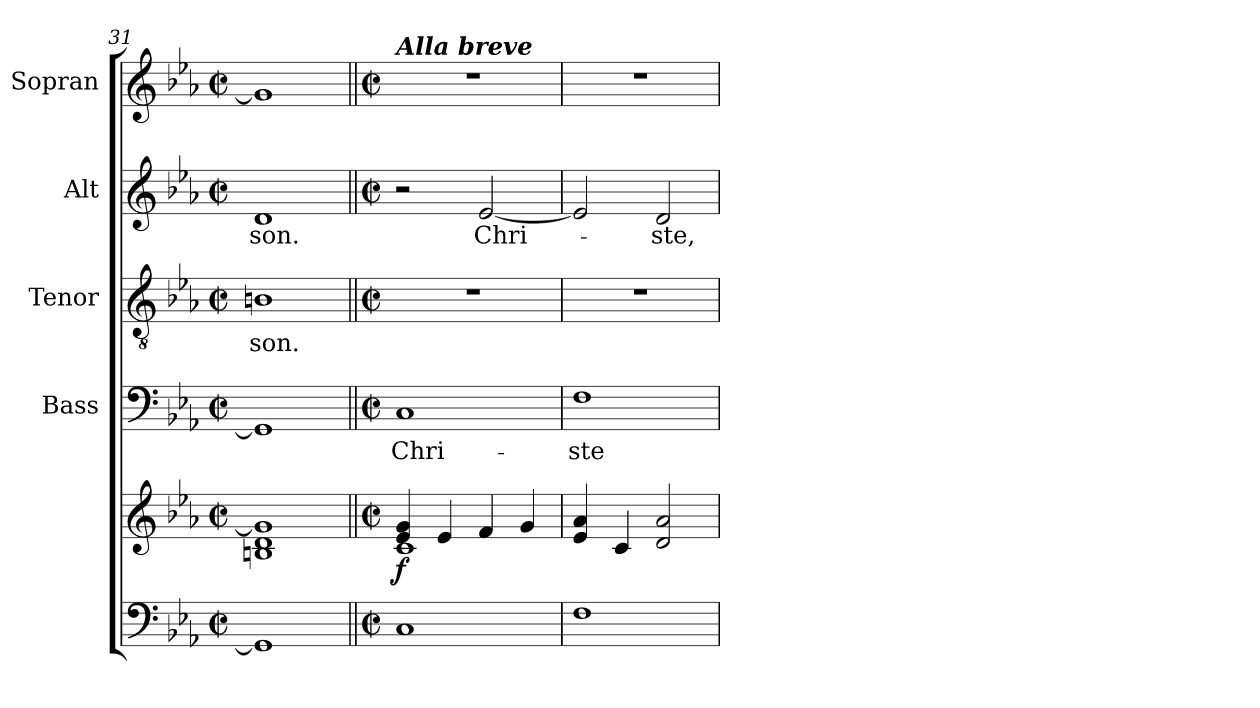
**kern	**kern	**dynam	**kern	**text	**kern	**text	**kern	**text	**kern	**text
*part5	*part5	*part5	*part4	*part4	*part3	*part3	*part2	*part2	*part1	*part1
*staff6	*staff5	*staff5/6	*staff4	*staff4	*staff3	*staff3	*staff2	*staff2	*staff1	*staff1
*	*	*	*I"Bass	*	*I"Tenor	*	*I"Alt	*	*I"Sopran	*
*	*	*	*I'B.	*	*I'T.	*	*I'A.	*	*I'S.	*
*clefF4	*clefG2	*	*clefF4	*	*clefGv2	*	*clefG2	*	*clefG2	*
*k[b-e-a-]	*k[b-e-a-]	*	*k[b-e-a-]	*	*k[b-e-a-]	*	*k[b-e-a-]	*	*k[b-e-a-]	*
*E-:	*E-:	*	*E-:	*	*E-:	*	*E-:	*	*E-:	*
*M2/2	*M2/2	*	*M2/2	*	*M2/2	*	*M2/2	*	*M2/2	*
*met(c|)	*met(c|)	*	*met(c|)	*	*met(c|)	*	*met(c|)	*	*met(c|)	*
=31	=31	=31	=31	=31	=31	=31	=31	=31	=31	=31
!	!	!	!	!	!	!LO:LY:b	!	!LO:LY:b	!	!
1GG]	1Bn 1d 1g]	.	1GG]	.	1Bn	-son.	1d	-son.	1g]	.
!!LO:PB:g=z
=32||	=32||	=32||	=32||	=32||	=32||	=32||	=32||	=32||	=32||	=32||
*M2/2	*M2/2	*	*M2/2	*	*M2/2	*	*M2/2	*	*M2/2	*
*met(c|)	*met(c|)	*	*met(c|)	*	*met(c|)	*	*met(c|)	*	*met(c|)	*
*	*^	*	*	*	*	*	*	*	*	*
!	!	!	!	!	!	!	!	!	!	!LO:TX:a:Bi:t=Alla breve	!
!	!	!	!LO:DY:b	!	!LO:LY:b	!	!	!	!	!	!
1C	4e-/ 4g/	1c	f	1C	Chri-	1r	.	2r	.	1r	.
.	4e-/	.	.	.	.	.	.	.	.	.	.
!	!	!	!	!	!	!	!	!	!LO:LY:b	!	!
.	4f/	.	.	.	.	.	.	[2e-/	Chri-	.	.
.	4g/	.	.	.	.	.	.	.	.	.	.
*	*v	*v	*	*	*	*	*	*	*	*	*
=33	=33	=33	=33	=33	=33	=33	=33	=33	=33	=33
!	!	!	!	!LO:LY:b	!	!	!	!	!	!
1F	4e-/ 4a-/	.	1F	-ste	1r	.	2e-/]	.	1r	.
.	4c/	.	.	.	.	.	.	.	.	.
!	!	!	!	!	!	!	!	!LO:LY:b	!	!
.	2d/ 2a-/	.	.	.	.	.	2d/	-ste,	.	.
=	=	=	=	=	=	=	=	=	=	=
*-	*-	*-	*-	*-	*-	*-	*-	*-	*-	*-
